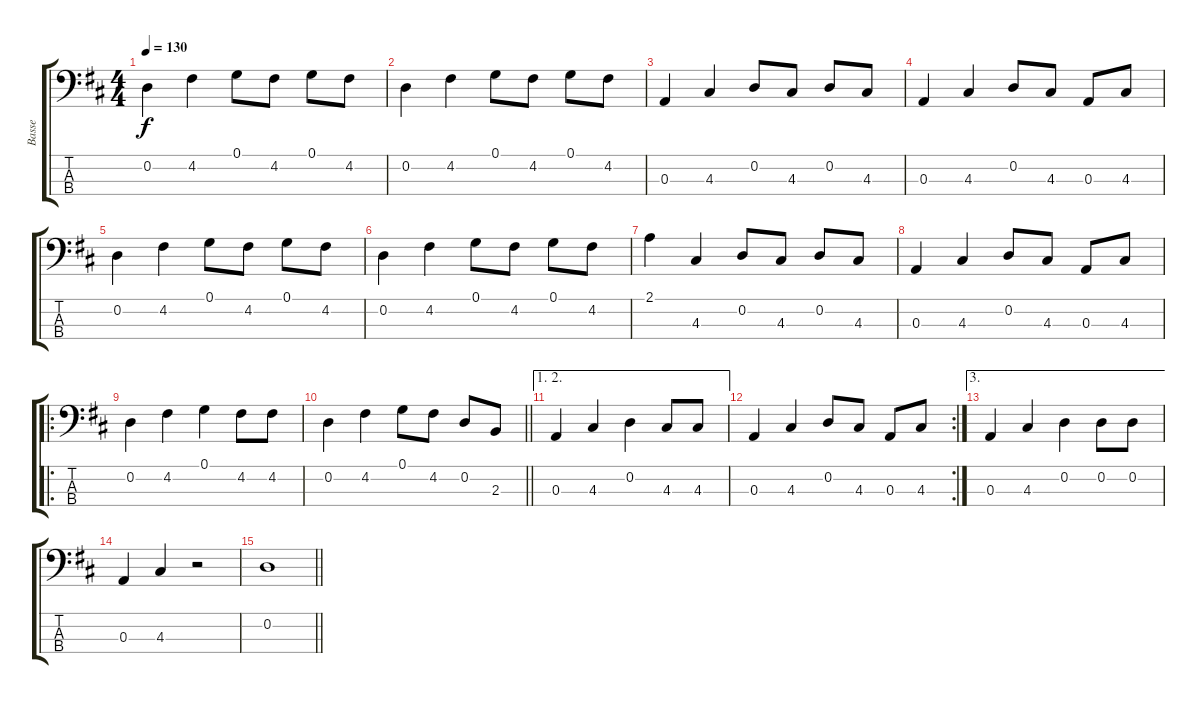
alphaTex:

\track ("Basse" "Basse") {instrument electricbassfinger}
\staff {score tabs}
\tuning (G2 D2 A1 E1) {hide}
\ts (4 4)
\tempo 130
\clef f4
\ks d
0.2.4{dy f} 4.2.4 0.1.8 4.2.8 0.1.8 4.2.8 |
0.2.4 4.2.4 0.1.8 4.2.8 0.1.8 4.2.8 |
0.3.4 4.3.4 0.2.8 4.3.8 0.2.8 4.3.8 |
0.3.4 4.3.4 0.2.8 4.3.8 0.3.8 4.3.8 |
0.2.4 4.2.4 0.1.8 4.2.8 0.1.8 4.2.8 |
0.2.4 4.2.4 0.1.8 4.2.8 0.1.8 4.2.8 |
2.1.4 4.3.4 0.2.8 4.3.8 0.2.8 4.3.8 |
0.3.4 4.3.4 0.2.8 4.3.8 0.3.8 4.3.8 |
\ro
0.2.4 4.2.4 0.1.4 4.2.8 4.2.8 |
\barLineRight lightlight
0.2.4 4.2.4 0.1.8 4.2.8 0.2.8 2.3.8 |
\ae (1 2)
0.3.4 4.3.4 0.2.4 4.3.8 4.3.8 |
\rc 2
0.3.4 4.3.4 0.2.8 4.3.8 0.3.8 4.3.8 |
\ae 3
0.3.4 4.3.4 0.2.4 0.2.8 0.2.8 |
0.3.4 4.3.4 r.2 |
\barLineRight lightlight
0.2.1
